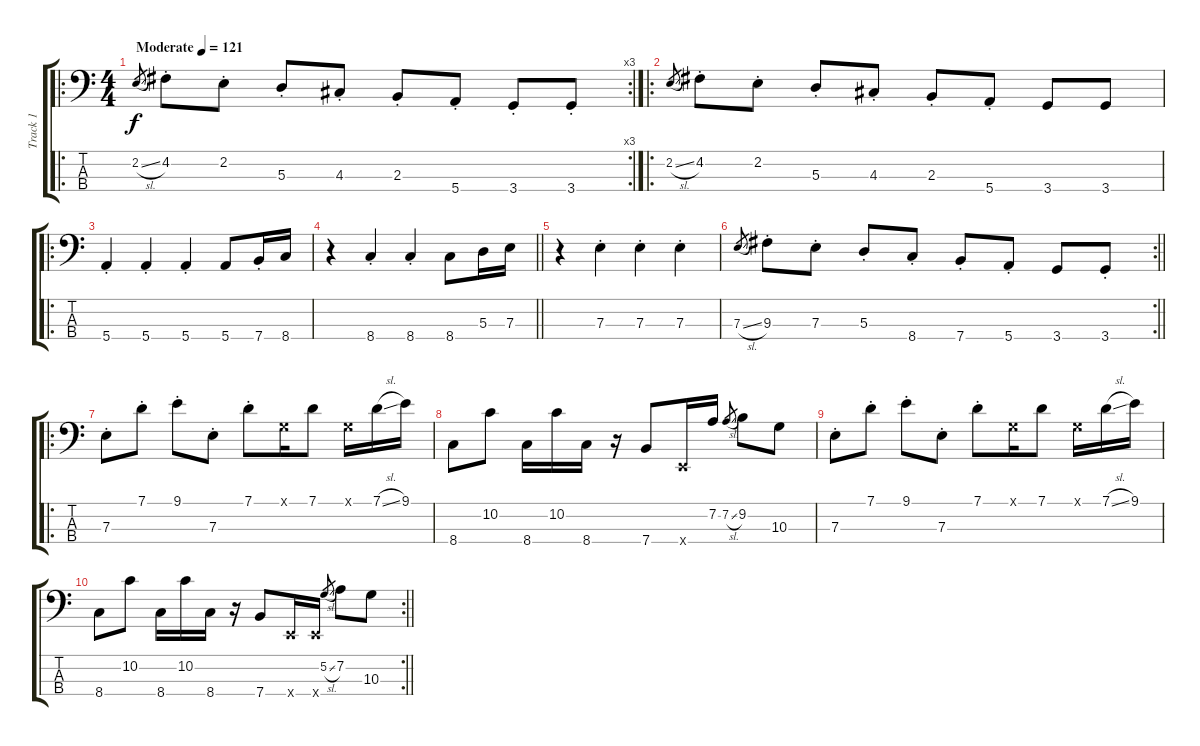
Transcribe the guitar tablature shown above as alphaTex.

\track ("Track 1" "Track 1") {instrument electricbassfinger}
\staff {score tabs}
\tuning (G2 D2 A1 E1) {hide}
\ro
\rc 3
\ts (4 4)
\tempo (121 "Moderate")
\clef f4
\ks c
2.2{sl}.8{gr dy f instrument electricbassfinger} 4.2{st}.8 2.2{st}.8 5.3{st}.8 4.3{st}.8 2.3{st}.8 5.4{st}.8 3.4{st}.8 3.4{st}.8 |
\ro
2.2{sl}.8{gr} 4.2{st}.8 2.2{st}.8 5.3{st}.8 4.3{st}.8 2.3{st}.8 5.4{st}.8 3.4.8 3.4.8 |
\ro
5.4{st}.4 5.4{st}.4 5.4{st}.4 5.4.8 7.4{st}.16 8.4.16 |
\barLineRight lightlight
r.4 8.4{st}.4 8.4{st}.4 8.4.8 5.3.16 7.3.16 |
r.4 7.3{st}.4 7.3{st}.4 7.3{st}.4 |
\rc 2
\barLineRight lightlight
7.3{sl}.8{gr} 9.3{st}.8 7.3{st}.8 5.3{st}.8 8.4{st}.8 7.4{st}.8 5.4{st}.8 3.4.8 3.4{st}.8 |
\ro
7.3{st}.8 7.1{st}.8 9.1{st}.8 7.3{st}.8 7.1{st}.8 0.1{x}.16 7.1.8 0.1{x}.16 7.1{sl}.16 9.1.16 |
8.4.8 10.2.8 8.4.16 10.2.16 8.4.16 r.16 7.4.8 0.4{x}.16 7.2.16 7.2{sl}.8{gr} 9.2.8 10.3.8 |
7.3{st}.8 7.1{st}.8 9.1{st}.8 7.3{st}.8 7.1{st}.8 0.1{x}.16 7.1.8 0.1{x}.16 7.1{sl}.16 9.1.16 |
\rc 2
\barLineRight lightlight
8.4.8 10.2.8 8.4.16 10.2.16 8.4.16 r.16 7.4.8 0.4{x}.16 0.4{x}.16 5.2{sl}.8{gr} 7.2.8 10.3.8
